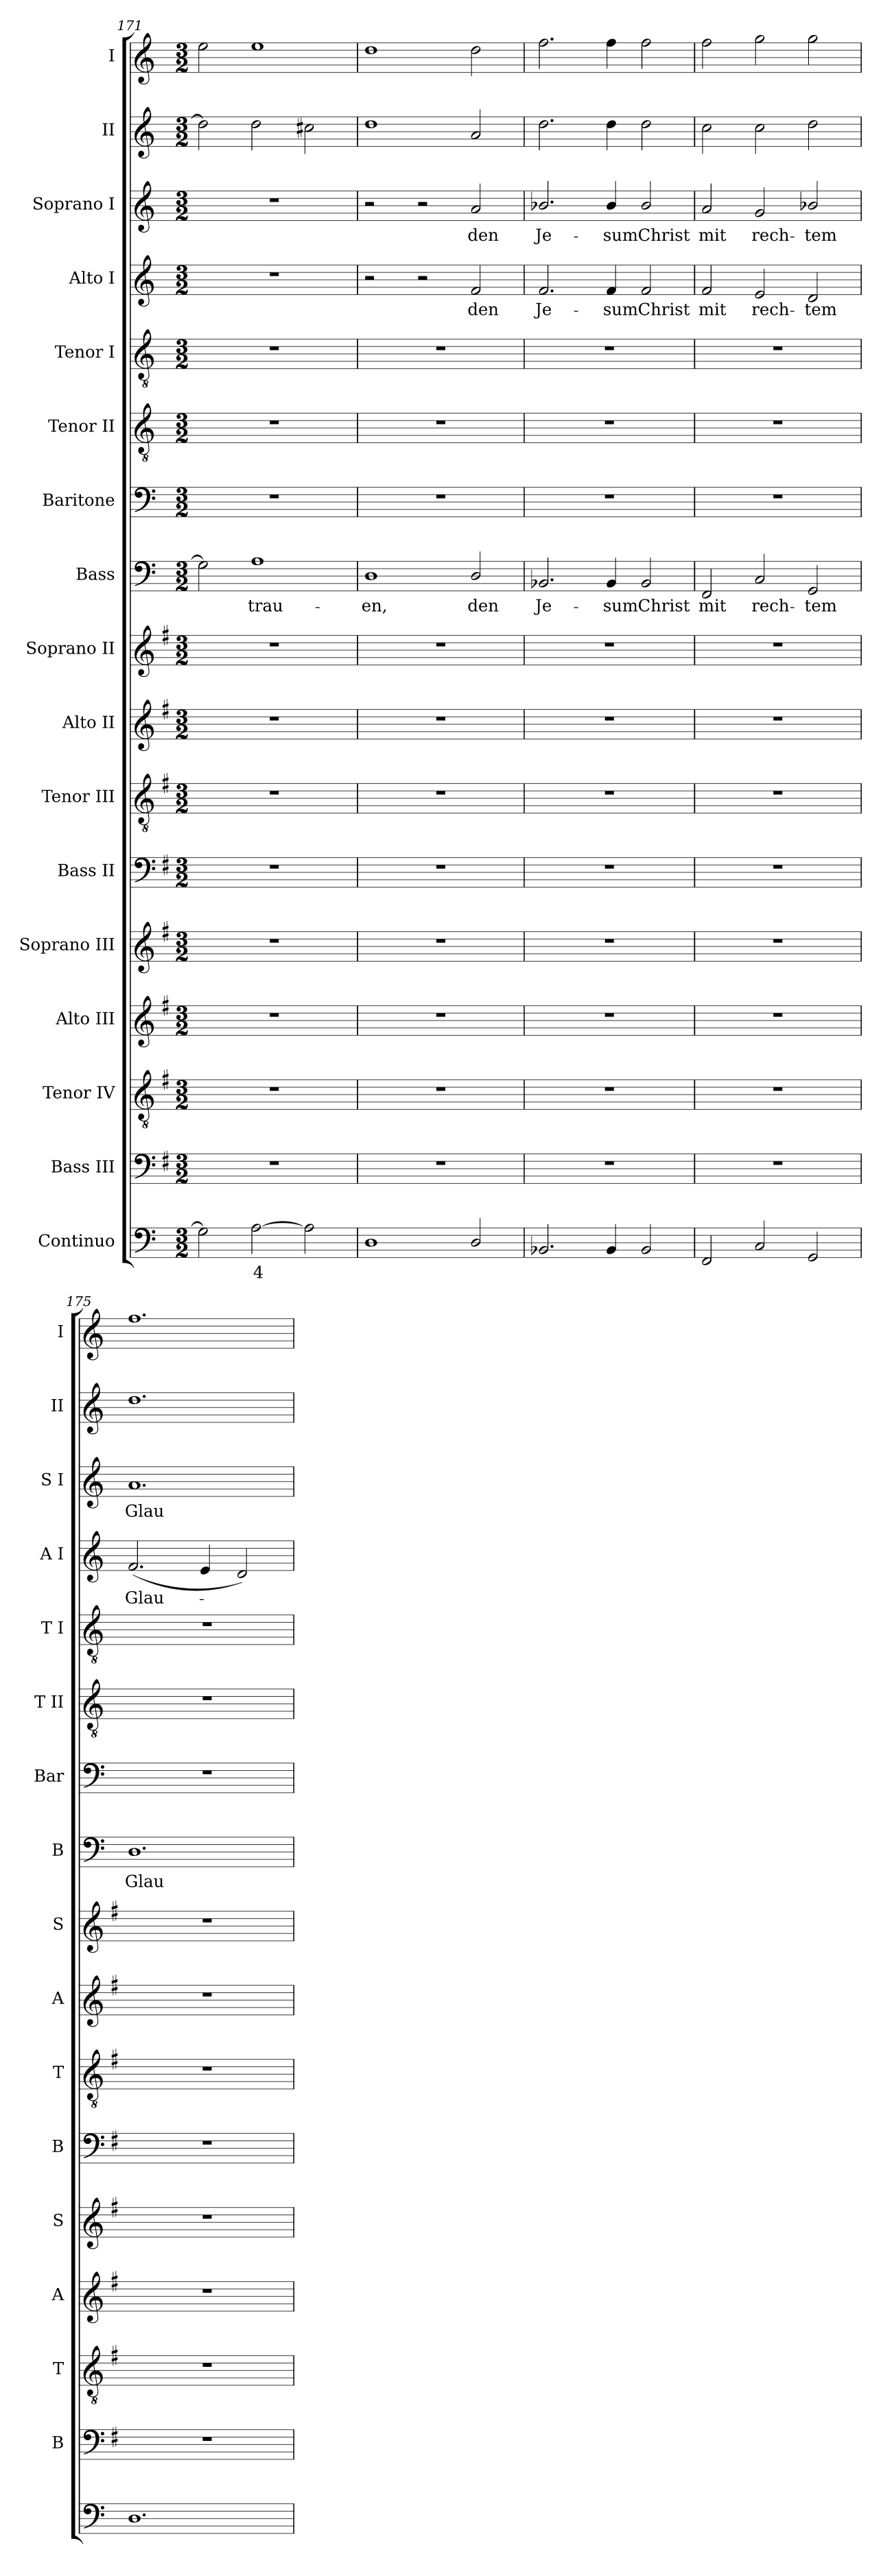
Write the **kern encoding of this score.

**kern	**text	**kern	**kern	**kern	**kern	**kern	**kern	**kern	**kern	**kern	**text	**kern	**kern	**kern	**kern	**text	**kern	**text	**kern	**kern
*part17	*part17	*part16	*part15	*part14	*part13	*part12	*part11	*part10	*part9	*part8	*part8	*part7	*part6	*part5	*part4	*part4	*part3	*part3	*part2	*part1
*staff17	*staff17	*staff16	*staff15	*staff14	*staff13	*staff12	*staff11	*staff10	*staff9	*staff8	*staff8	*staff7	*staff6	*staff5	*staff4	*staff4	*staff3	*staff3	*staff2	*staff1
*I"Continuo	*	*I"Bass III	*I"Tenor IV	*I"Alto III	*I"Soprano III	*I"Bass II	*I"Tenor III	*I"Alto II	*I"Soprano II	*I"Bass	*	*I"Baritone	*I"Tenor II	*I"Tenor I	*I"Alto I	*	*I"Soprano I	*	*I"II	*I"I
*	*	*I'B	*I'T	*I'A	*I'S	*I'B	*I'T	*I'A	*I'S	*I'B	*	*I'Bar	*I'T II	*I'T I	*I'A I	*	*I'S I	*	*I'II	*I'I
*clefF4	*	*clefF4	*clefGv2	*clefG2	*clefG2	*clefF4	*clefGv2	*clefG2	*clefG2	*clefF4	*	*clefF4	*clefGv2	*clefGv2	*clefG2	*	*clefG2	*	*clefG2	*clefG2
*	*	*ITrd4c7	*ITrd4c7	*ITrd4c7	*ITrd4c7	*ITrd4c7	*ITrd4c7	*ITrd4c7	*ITrd4c7	*	*	*	*	*	*	*	*	*	*	*
*k[]	*	*k[]	*k[]	*k[]	*k[]	*k[]	*k[]	*k[]	*k[]	*k[]	*	*k[]	*k[]	*k[]	*k[]	*	*k[]	*	*k[]	*k[]
*C:	*	*C:	*C:	*C:	*C:	*C:	*C:	*C:	*C:	*C:	*	*C:	*C:	*C:	*C:	*	*C:	*	*C:	*C:
*M3/2	*	*M3/2	*M3/2	*M3/2	*M3/2	*M3/2	*M3/2	*M3/2	*M3/2	*M3/2	*	*M3/2	*M3/2	*M3/2	*M3/2	*	*M3/2	*	*M3/2	*M3/2
=171	=171	=171	=171	=171	=171	=171	=171	=171	=171	=171	=171	=171	=171	=171	=171	=171	=171	=171	=171	=171
!	!	!	!	!	!	!	!	!	!	!	!	!	!	!	!LO:N:vis=1	!	!LO:N:vis=1	!	!	!
2G]	.	1.r	1.r	1.r	1.r	1.r	1.r	1.r	1.r	2G]	.	1.r	1.r	1.r	1.r	.	1.r	.	2dd]	2ee
!	!LO:LY:b	!	!	!	!	!	!	!	!	!	!LO:LY:b	!	!	!	!	!	!	!	!	!
[2A	4	.	.	.	.	.	.	.	.	1A	trau-	.	.	.	.	.	.	.	2dd	1ee
2A]	.	.	.	.	.	.	.	.	.	.	.	.	.	.	.	.	.	.	2cc#X	.
=172	=172	=172	=172	=172	=172	=172	=172	=172	=172	=172	=172	=172	=172	=172	=172	=172	=172	=172	=172	=172
!	!	!	!	!	!	!	!	!	!	!	!LO:LY:b	!	!	!	!	!	!	!	!	!
1D	.	1.r	1.r	1.r	1.r	1.r	1.r	1.r	1.r	1D	-en,	1.r	1.r	1.r	2r	.	2r	.	1dd	1dd
.	.	.	.	.	.	.	.	.	.	.	.	.	.	.	2r	.	2r	.	.	.
!	!	!	!	!	!	!	!	!	!	!	!LO:LY:b	!	!	!	!	!LO:LY:b	!	!LO:LY:b	!	!
2D/	.	.	.	.	.	.	.	.	.	2D/	den	.	.	.	2f	den	2a	den	2a	2dd
=173	=173	=173	=173	=173	=173	=173	=173	=173	=173	=173	=173	=173	=173	=173	=173	=173	=173	=173	=173	=173
!	!	!	!	!	!	!	!	!	!	!	!LO:LY:b	!	!	!	!	!LO:LY:b	!	!LO:LY:b	!	!
2.BB-X	.	1.r	1.r	1.r	1.r	1.r	1.r	1.r	1.r	2.BB-X	Je-	1.r	1.r	1.r	2.f	Je-	2.b-X/	Je-	2.dd	2.ff
!	!	!	!	!	!	!	!	!	!	!	!LO:LY:b	!	!	!	!	!LO:LY:b	!	!LO:LY:b	!	!
4BB-	.	.	.	.	.	.	.	.	.	4BB-	-sum	.	.	.	4f	-sum	4b-/	-sum	4dd	4ff
!	!	!	!	!	!	!	!	!	!	!	!LO:LY:b	!	!	!	!	!LO:LY:b	!	!LO:LY:b	!	!
2BB-	.	.	.	.	.	.	.	.	.	2BB-	Christ	.	.	.	2f	Christ	2b-/	Christ	2dd	2ff
=174	=174	=174	=174	=174	=174	=174	=174	=174	=174	=174	=174	=174	=174	=174	=174	=174	=174	=174	=174	=174
!	!	!	!	!	!	!	!	!	!	!	!LO:LY:b	!	!	!	!	!LO:LY:b	!	!LO:LY:b	!	!
2FF	.	1.r	1.r	1.r	1.r	1.r	1.r	1.r	1.r	2FF	mit	1.r	1.r	1.r	2f	mit	2a	mit	2cc	2ff
!	!	!	!	!	!	!	!	!	!	!	!LO:LY:b	!	!	!	!	!LO:LY:b	!	!LO:LY:b	!	!
2C	.	.	.	.	.	.	.	.	.	2C	rech-	.	.	.	2e	rech-	2g	rech-	2cc	2gg
!	!	!	!	!	!	!	!	!	!	!	!LO:LY:b	!	!	!	!	!LO:LY:b	!	!LO:LY:b	!	!
2GG	.	.	.	.	.	.	.	.	.	2GG	-tem	.	.	.	2d	-tem	2b-X/	-tem	2dd	2gg
=175	=175	=175	=175	=175	=175	=175	=175	=175	=175	=175	=175	=175	=175	=175	=175	=175	=175	=175	=175	=175
!	!	!	!	!	!	!	!	!	!	!	!LO:LY:b	!	!	!	!	!LO:LY:b	!	!LO:LY:b	!	!
1.D	.	1.r	1.r	1.r	1.r	1.r	1.r	1.r	1.r	1.D	Glau-	1.r	1.r	1.r	(<2.f	Glau-	1.a	Glau-	1.dd	1.ff
.	.	.	.	.	.	.	.	.	.	.	.	.	.	.	4e	.	.	.	.	.
.	.	.	.	.	.	.	.	.	.	.	.	.	.	.	2d)	.	.	.	.	.
=	=	=	=	=	=	=	=	=	=	=	=	=	=	=	=	=	=	=	=	=
*-	*-	*-	*-	*-	*-	*-	*-	*-	*-	*-	*-	*-	*-	*-	*-	*-	*-	*-	*-	*-
